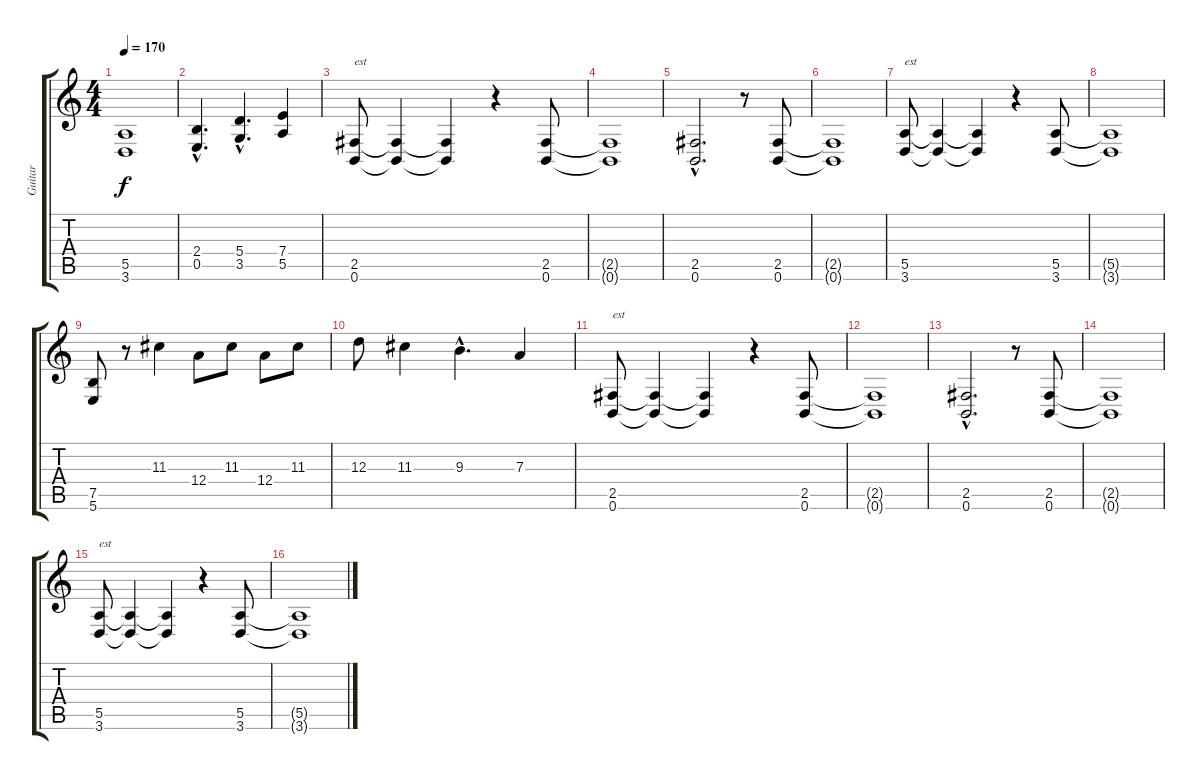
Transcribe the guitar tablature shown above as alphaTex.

\track ("Guitar" "Guitar") {instrument overdrivenguitar}
\staff {score tabs}
\tuning (B3 Gb3 D3 A2 E2 B1) {hide}
\ts (4 4)
\tempo 170
\clef g2
\ks c
(5.5 3.6).1{dy f} |
(2.4{hac} 0.5{hac}).4{d} (5.4{hac} 3.5{hac}).4{d} (7.4 5.5).4 |
(2.5 0.6).8{txt "est"} (2.5{t} 0.6{t}).4 (2.5{t} 0.6{t}).4 r.4 (2.5 0.6).8 |
(2.5{t} 0.6{t}).1 |
(2.5{hac} 0.6{hac}).2{d} r.8 (2.5 0.6).8 |
(2.5{t} 0.6{t}).1 |
(5.5 3.6).8{txt "est"} (5.5{t} 3.6{t}).4 (5.5{t} 3.6{t}).4 r.4 (5.5 3.6).8 |
(5.5{t} 3.6{t}).1 |
(7.5 5.6).8 r.8 11.3.4 12.4.8 11.3.8 12.4.8 11.3.8 |
12.3.8 11.3.4 9.3{hac}.4{d} 7.3.4 |
(2.5 0.6).8{txt "est"} (2.5{t} 0.6{t}).4 (2.5{t} 0.6{t}).4 r.4 (2.5 0.6).8 |
(2.5{t} 0.6{t}).1 |
(2.5{hac} 0.6{hac}).2{d} r.8 (2.5 0.6).8 |
(2.5{t} 0.6{t}).1 |
(5.5 3.6).8{txt "est"} (5.5{t} 3.6{t}).4 (5.5{t} 3.6{t}).4 r.4 (5.5 3.6).8 |
(5.5{t} 3.6{t}).1
